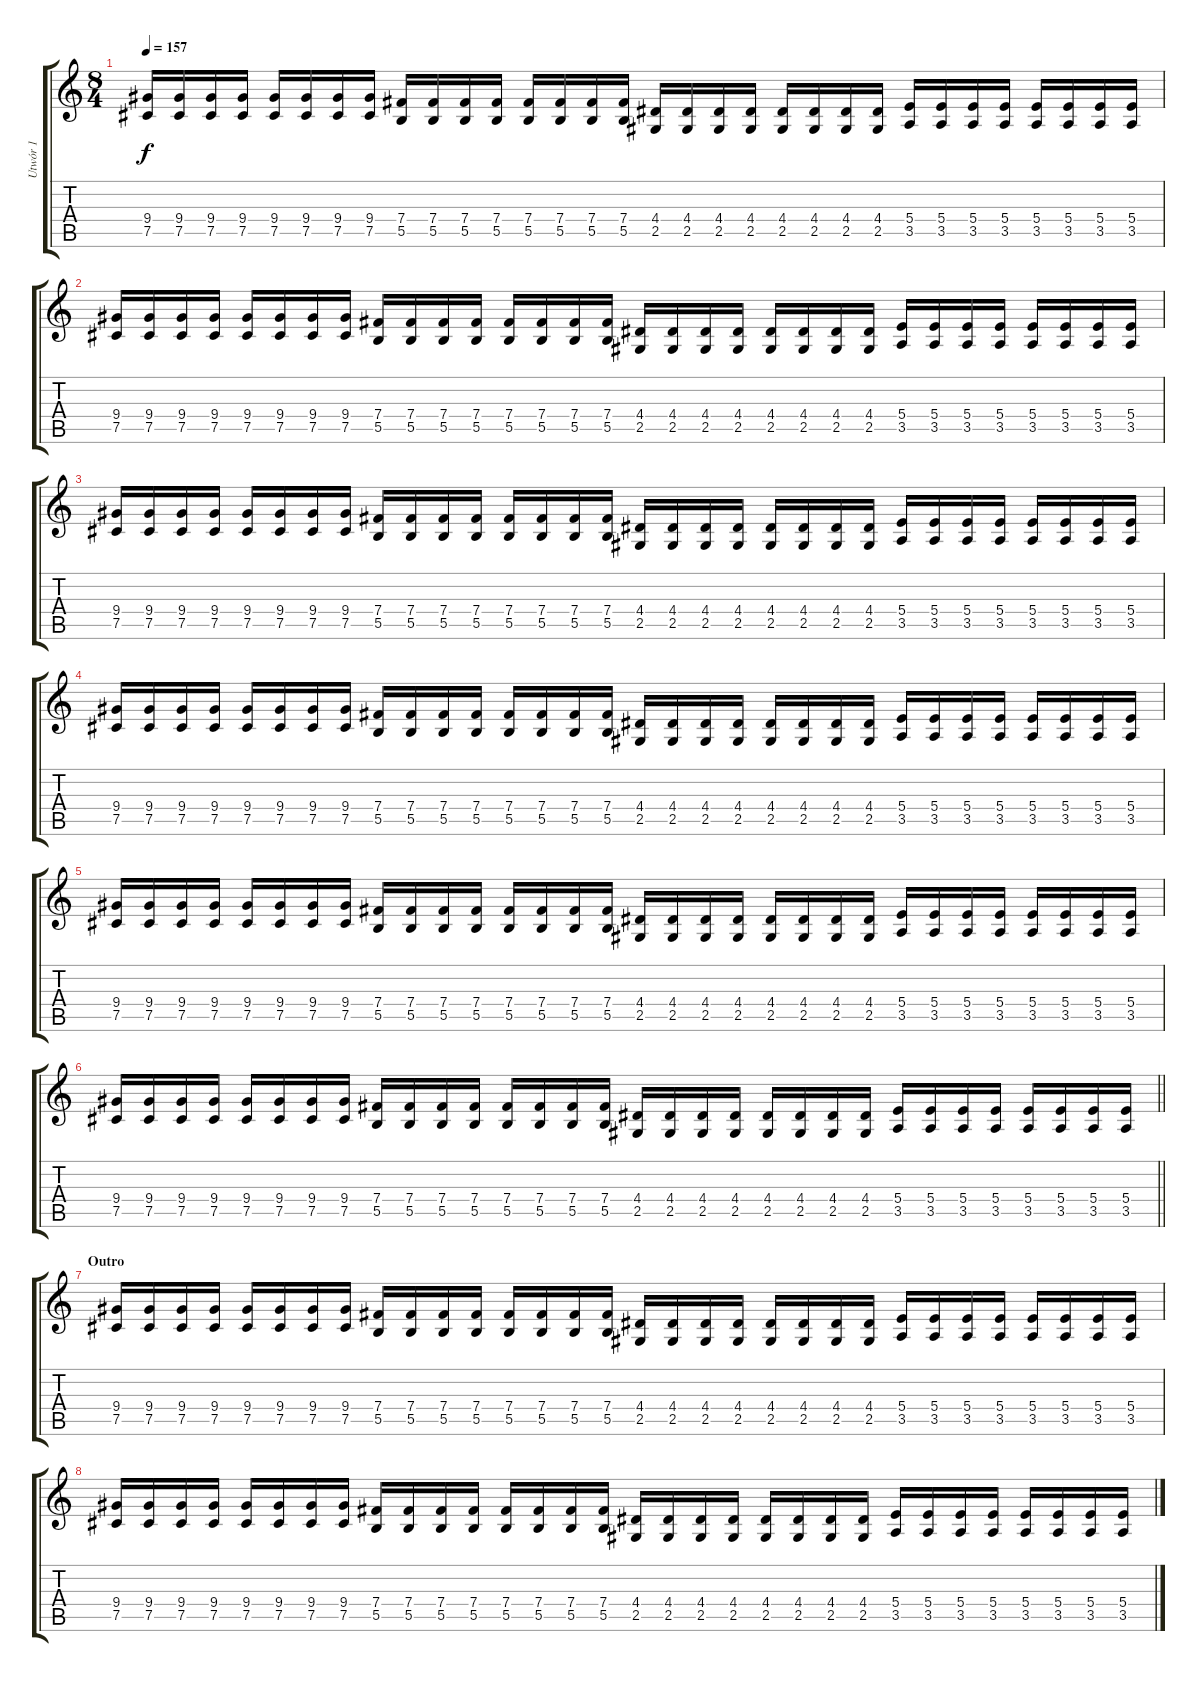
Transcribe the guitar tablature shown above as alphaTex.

\track ("Utwór 1" "Utwór 1") {instrument distortionguitar}
\staff {score tabs}
\tuning (Db4 Ab3 E3 B2 Gb2 Db2) {hide}
\ts (8 4)
\tempo 157
\clef g2
\ks c
(9.4 7.5).16{dy f} (9.4 7.5).16 (9.4 7.5).16 (9.4 7.5).16 (9.4 7.5).16 (9.4 7.5).16 (9.4 7.5).16 (9.4 7.5).16 (7.4 5.5).16 (7.4 5.5).16 (7.4 5.5).16 (7.4 5.5).16 (7.4 5.5).16 (7.4 5.5).16 (7.4 5.5).16 (7.4 5.5).16 (4.4 2.5).16 (4.4 2.5).16 (4.4 2.5).16 (4.4 2.5).16 (4.4 2.5).16 (4.4 2.5).16 (4.4 2.5).16 (4.4 2.5).16 (5.4 3.5).16 (5.4 3.5).16 (5.4 3.5).16 (5.4 3.5).16 (5.4 3.5).16 (5.4 3.5).16 (5.4 3.5).16 (5.4 3.5).16 |
(9.4 7.5).16 (9.4 7.5).16 (9.4 7.5).16 (9.4 7.5).16 (9.4 7.5).16 (9.4 7.5).16 (9.4 7.5).16 (9.4 7.5).16 (7.4 5.5).16 (7.4 5.5).16 (7.4 5.5).16 (7.4 5.5).16 (7.4 5.5).16 (7.4 5.5).16 (7.4 5.5).16 (7.4 5.5).16 (4.4 2.5).16 (4.4 2.5).16 (4.4 2.5).16 (4.4 2.5).16 (4.4 2.5).16 (4.4 2.5).16 (4.4 2.5).16 (4.4 2.5).16 (5.4 3.5).16 (5.4 3.5).16 (5.4 3.5).16 (5.4 3.5).16 (5.4 3.5).16 (5.4 3.5).16 (5.4 3.5).16 (5.4 3.5).16 |
(9.4 7.5).16 (9.4 7.5).16 (9.4 7.5).16 (9.4 7.5).16 (9.4 7.5).16 (9.4 7.5).16 (9.4 7.5).16 (9.4 7.5).16 (7.4 5.5).16 (7.4 5.5).16 (7.4 5.5).16 (7.4 5.5).16 (7.4 5.5).16 (7.4 5.5).16 (7.4 5.5).16 (7.4 5.5).16 (4.4 2.5).16 (4.4 2.5).16 (4.4 2.5).16 (4.4 2.5).16 (4.4 2.5).16 (4.4 2.5).16 (4.4 2.5).16 (4.4 2.5).16 (5.4 3.5).16 (5.4 3.5).16 (5.4 3.5).16 (5.4 3.5).16 (5.4 3.5).16 (5.4 3.5).16 (5.4 3.5).16 (5.4 3.5).16 |
(9.4 7.5).16 (9.4 7.5).16 (9.4 7.5).16 (9.4 7.5).16 (9.4 7.5).16 (9.4 7.5).16 (9.4 7.5).16 (9.4 7.5).16 (7.4 5.5).16 (7.4 5.5).16 (7.4 5.5).16 (7.4 5.5).16 (7.4 5.5).16 (7.4 5.5).16 (7.4 5.5).16 (7.4 5.5).16 (4.4 2.5).16 (4.4 2.5).16 (4.4 2.5).16 (4.4 2.5).16 (4.4 2.5).16 (4.4 2.5).16 (4.4 2.5).16 (4.4 2.5).16 (5.4 3.5).16 (5.4 3.5).16 (5.4 3.5).16 (5.4 3.5).16 (5.4 3.5).16 (5.4 3.5).16 (5.4 3.5).16 (5.4 3.5).16 |
(9.4 7.5).16 (9.4 7.5).16 (9.4 7.5).16 (9.4 7.5).16 (9.4 7.5).16 (9.4 7.5).16 (9.4 7.5).16 (9.4 7.5).16 (7.4 5.5).16 (7.4 5.5).16 (7.4 5.5).16 (7.4 5.5).16 (7.4 5.5).16 (7.4 5.5).16 (7.4 5.5).16 (7.4 5.5).16 (4.4 2.5).16 (4.4 2.5).16 (4.4 2.5).16 (4.4 2.5).16 (4.4 2.5).16 (4.4 2.5).16 (4.4 2.5).16 (4.4 2.5).16 (5.4 3.5).16 (5.4 3.5).16 (5.4 3.5).16 (5.4 3.5).16 (5.4 3.5).16 (5.4 3.5).16 (5.4 3.5).16 (5.4 3.5).16 |
\barLineRight lightlight
(9.4 7.5).16 (9.4 7.5).16 (9.4 7.5).16 (9.4 7.5).16 (9.4 7.5).16 (9.4 7.5).16 (9.4 7.5).16 (9.4 7.5).16 (7.4 5.5).16 (7.4 5.5).16 (7.4 5.5).16 (7.4 5.5).16 (7.4 5.5).16 (7.4 5.5).16 (7.4 5.5).16 (7.4 5.5).16 (4.4 2.5).16 (4.4 2.5).16 (4.4 2.5).16 (4.4 2.5).16 (4.4 2.5).16 (4.4 2.5).16 (4.4 2.5).16 (4.4 2.5).16 (5.4 3.5).16 (5.4 3.5).16 (5.4 3.5).16 (5.4 3.5).16 (5.4 3.5).16 (5.4 3.5).16 (5.4 3.5).16 (5.4 3.5).16 |
\section ("" "Outro")
(9.4 7.5).16 (9.4 7.5).16 (9.4 7.5).16 (9.4 7.5).16 (9.4 7.5).16 (9.4 7.5).16 (9.4 7.5).16 (9.4 7.5).16 (7.4 5.5).16 (7.4 5.5).16 (7.4 5.5).16 (7.4 5.5).16 (7.4 5.5).16 (7.4 5.5).16 (7.4 5.5).16 (7.4 5.5).16 (4.4 2.5).16 (4.4 2.5).16 (4.4 2.5).16 (4.4 2.5).16 (4.4 2.5).16 (4.4 2.5).16 (4.4 2.5).16 (4.4 2.5).16 (5.4 3.5).16 (5.4 3.5).16 (5.4 3.5).16 (5.4 3.5).16 (5.4 3.5).16 (5.4 3.5).16 (5.4 3.5).16 (5.4 3.5).16 |
(9.4 7.5).16 (9.4 7.5).16 (9.4 7.5).16 (9.4 7.5).16 (9.4 7.5).16 (9.4 7.5).16 (9.4 7.5).16 (9.4 7.5).16 (7.4 5.5).16 (7.4 5.5).16 (7.4 5.5).16 (7.4 5.5).16 (7.4 5.5).16 (7.4 5.5).16 (7.4 5.5).16 (7.4 5.5).16 (4.4 2.5).16 (4.4 2.5).16 (4.4 2.5).16 (4.4 2.5).16 (4.4 2.5).16 (4.4 2.5).16 (4.4 2.5).16 (4.4 2.5).16 (5.4 3.5).16 (5.4 3.5).16 (5.4 3.5).16 (5.4 3.5).16 (5.4 3.5).16 (5.4 3.5).16 (5.4 3.5).16 (5.4 3.5).16
